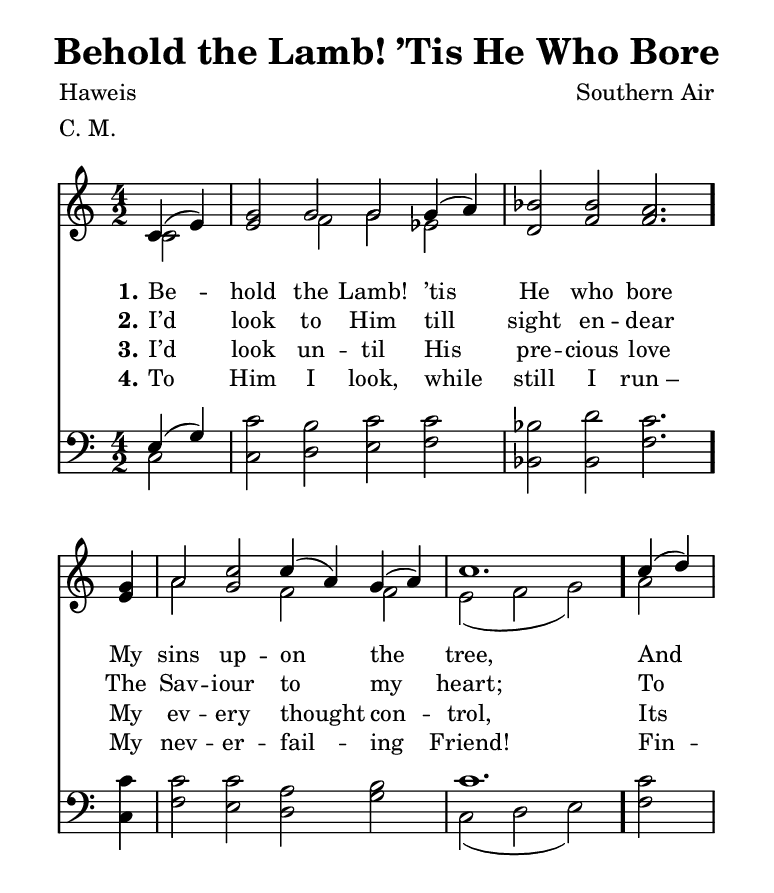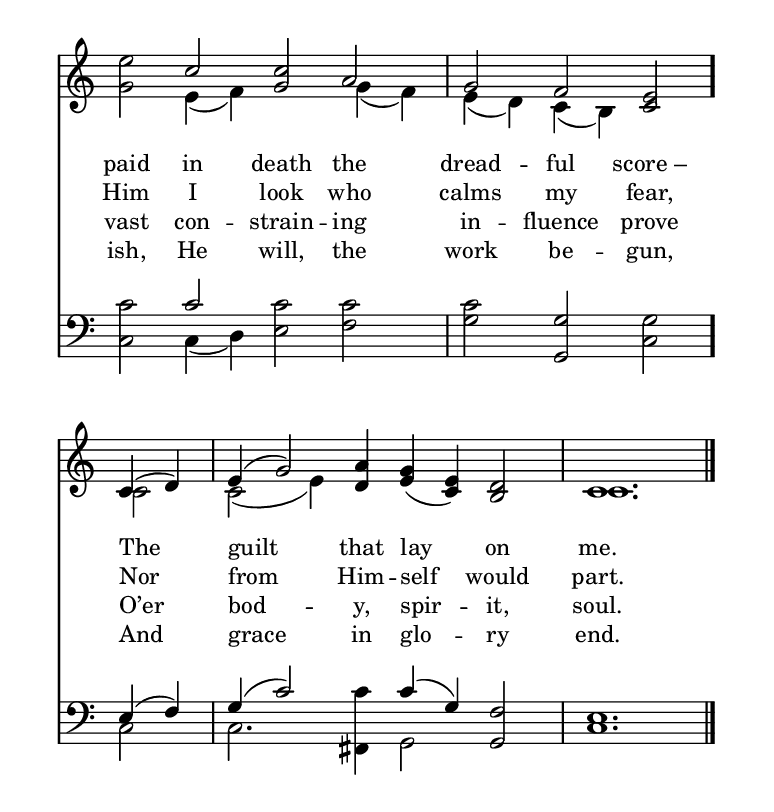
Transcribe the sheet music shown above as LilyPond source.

\include "common/global.ily"
\paper {
  \include "common/paper.ily"
  ragged-bottom = ##t
  ragged-last-bottom = ##t
  systems-per-page = 2

}

\header{
  %gospel
  hymnnumber = "61"
  title = "Behold the Lamb! ’Tis He Who Bore"
  tunename = "St. Louis"
  meter = "C. M."
  poet = "Haweis"
  composer = "Southern Air"
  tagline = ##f
}

% for fermata in MIDI
ta = { \tempo 2=80 }
tb = { \tempo 2=40 }

global = {
  \include "common/overrides.ily"
  \override Staff.TimeSignature.style = #'numbered
  \time 4/2
  \override Score.MetronomeMark.transparent = ##t % hide all fermata changes too
  \ta
  \key c \major
  \partial 2
  \autoBeamOff
}

notesSoprano = {
\global
\relative c' {

  { c4( e4) | g2 g2 g2 g4( a4) | bes2 bes2 a2. }
  { g4 | a2 c2 c4( a4) g4( a4) | c1. }
  { c4( d4) | e2 c2 c2 a2 | g2 f2 e2 }
%  { c4( d4) | e4( g4) a4 g4( e4) | d2 c1 } % this is how it looks in my probably-mismarked photocopy
  { c4( d4) | e4( g2) a4 g4( e4) d2 | c1. } % I changed the c1 to a c1. at the end to make it fit, and moved the barcheck

  \bar "|."

}
}

notesAlto = {
\global
\relative e' {

  { c2 | e2 f2 g2 ees2 | d2 f2 f2. }
  { e4 | a2 g2 f2 f2 | e2( f2 g2) }
  { a2 | g2 e4( f4) g2 g4( f4) | e4( d4) c4( b4) c2 }
  { c2 | c2( e4) d4 e4( c4) b2 | c1. }

}
}

notesTenor = {
\global
\relative a {

  { e4( g4) | c2 b2 c2 c2 | bes2 d2 c2. }
  { c4 | c2 c2 a2 b2 | c1. }
  { c2 | c2 c2 c2 c2 | c2 g2 g2 }
  { e4( f4) | g4( c2) c4 c4( g4) f2 | e1. }

}
}

notesBass = {
\global
\relative f {

  { c2 | c2 d2 e2 f2 | bes,2 bes2 f'2. }
  { c4 | f2 e2 d2 g2 | c,2( d2 e2) }
  { f2 | c2 c4( d4) e2 f2 | g2 g,2 c2 }
  { c2 | c2. fis,4 g2 g2 | c1. }

}
}

wordsA = \lyricmode {
\set stanza = "1."

Be -- hold the Lamb! ’tis He who bore \bar "."
My sins up -- on the tree, \bar "." \eogbreak
And paid in death the dread -- ful score_– \bar "."
The guilt that lay on me. \bar "." \eogbreak

}

wordsB = \lyricmode {
\set stanza = "2."

I’d look to Him till sight en -- dear
The Sav -- iour to my heart;
To Him I look who calms my fear,
Nor from Him -- self would part.

}

wordsC = \lyricmode {
\set stanza = "3."

I’d look un -- til His pre -- cious love
My ev -- ery thought con -- trol,
Its vast con -- strain -- ing in -- fluence prove
O’er bod -- y, spir -- it, soul.

}

wordsD = \lyricmode {
\set stanza = "4."

To Him I look, while still I run_–
My nev -- er -- fail -- ing Friend!
Fin -- ish, He will, the work be -- gun,
And grace in glo -- ry end.

}

\score {
  \context ChoirStaff <<
    \context Staff = upper <<
      \set Staff.autoBeaming = ##f
      \set ChoirStaff.systemStartDelimiter = #'SystemStartBar
      \set ChoirStaff.printPartCombineTexts = ##f
      \partcombine #'(2 . 11) \notesSoprano \notesAlto
      \context NullVoice = sopranos { \voiceOne << \notesSoprano >> }
      \context Lyrics = one   \lyricsto sopranos \wordsA
      \context Lyrics = two   \lyricsto sopranos \wordsB
      \context Lyrics = three \lyricsto sopranos \wordsC
      \context Lyrics = four  \lyricsto sopranos \wordsD
      %\context Lyrics = five  \lyricsto sopranos \wordsE
    >>
    \context Staff = men <<
      \set Staff.autoBeaming = ##f
      \clef bass
      \set ChoirStaff.printPartCombineTexts = ##f
      \partcombine #'(2 . 11) \notesTenor \notesBass
    >>
  >>
  \layout {
    \include "common/layout.ily"
  }
  #(cond ((ly:get-option 'eog-midi-permitted) #{ \midi{
    \include "common/midi.ily"
  } #}))
}

\version "2.19.49"  % necessary for upgrading to future LilyPond versions.

% vi:set et ts=2 sw=2 ai nocindent syntax=lilypond:
